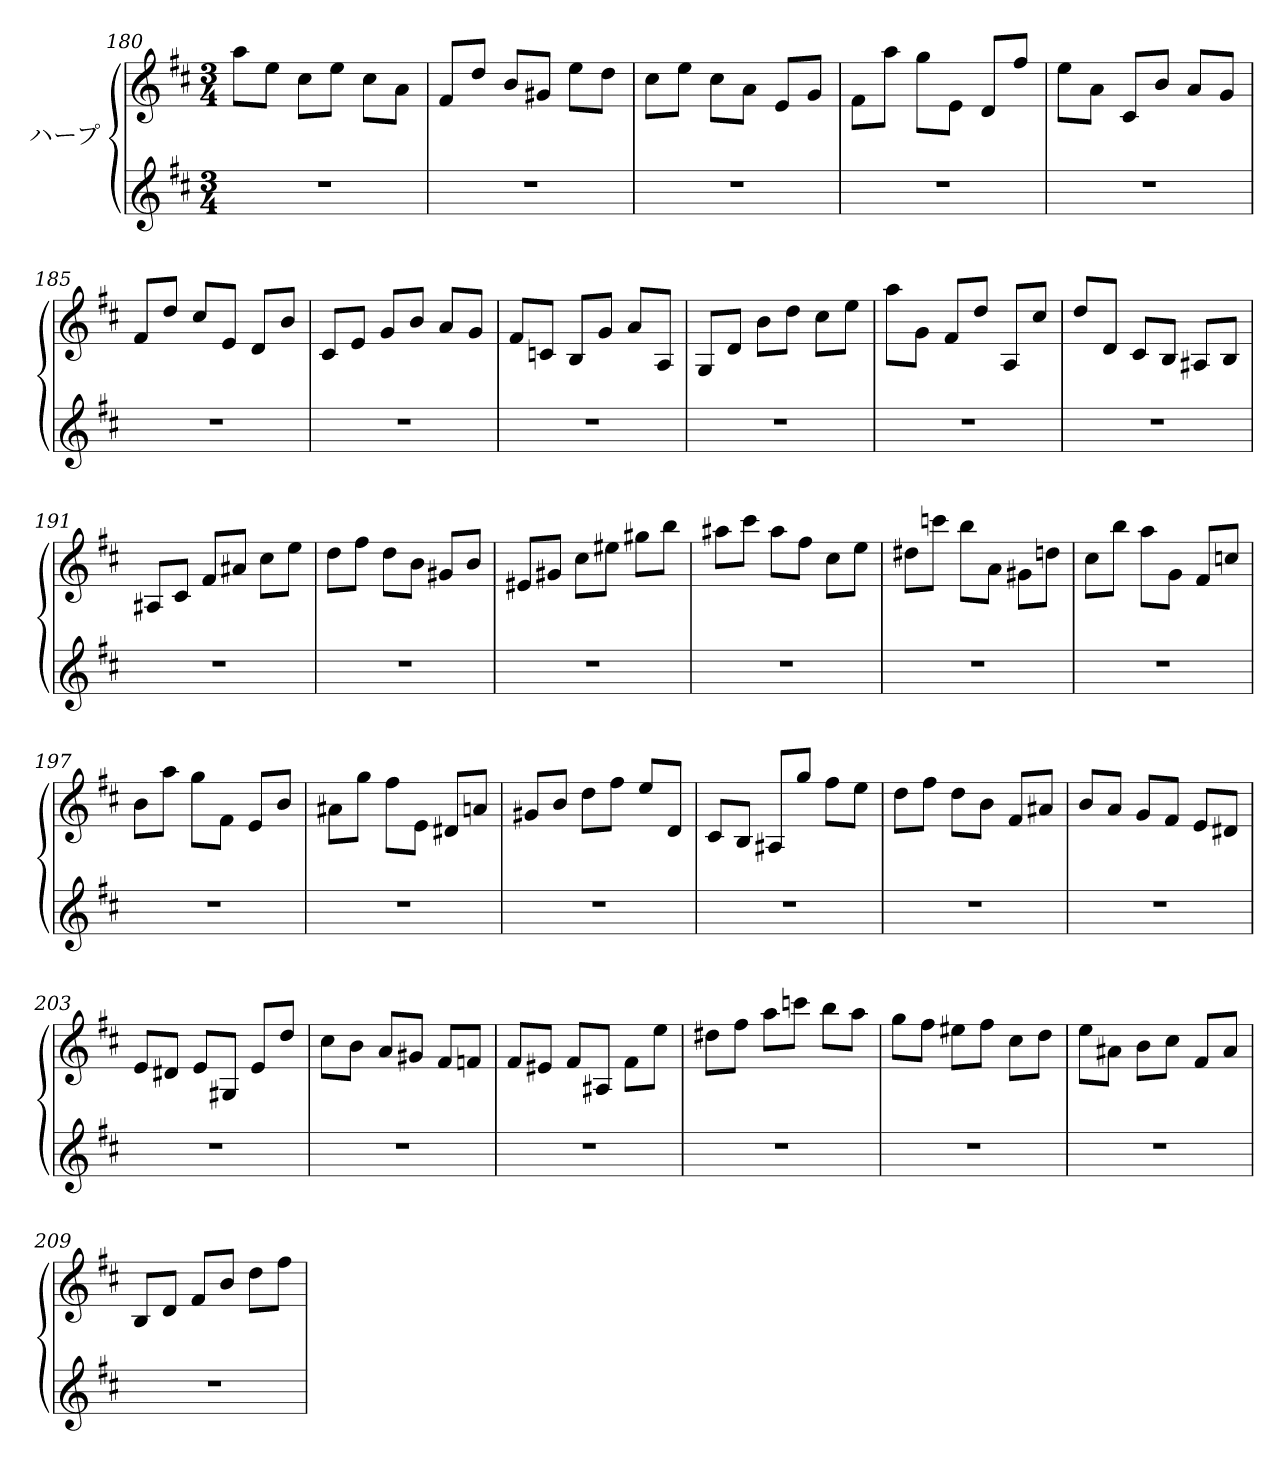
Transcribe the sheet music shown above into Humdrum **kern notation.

**kern	**kern
*part1	*part1
*staff2	*staff1
*I"ハープ	*
*clefG2	*clefG2
*k[f#c#]	*k[f#c#]
*M3/4	*M3/4
=180	=180
2.r	8aa\L
.	8ee\J
.	8cc#\L
.	8ee\J
.	8cc#\L
.	8a\J
=181	=181
2.r	8f#/L
.	8dd/J
.	8b/L
.	8g#X/J
.	8ee\L
.	8dd\J
=182	=182
2.r	8cc#\L
.	8ee\J
.	8cc#\L
.	8a\J
.	8e/L
.	8g/J
=183	=183
2.r	8f#\L
.	8aa\J
.	8gg\L
.	8e\J
.	8d/L
.	8ff#/J
=184	=184
2.r	8ee\L
.	8a\J
.	8c#/L
.	8b/J
.	8a/L
.	8g/J
!!LO:LB:g=z
=185	=185
2.r	8f#/L
.	8dd/J
.	8cc#/L
.	8e/J
.	8d/L
.	8b/J
=186	=186
2.r	8c#/L
.	8e/J
.	8g/L
.	8b/J
.	8a/L
.	8g/J
=187	=187
2.r	8f#/L
.	8cn/J
.	8B/L
.	8g/J
.	8a/L
.	8A/J
=188	=188
2.r	8G/L
.	8d/J
.	8b\L
.	8dd\J
.	8cc#\L
.	8ee\J
=189	=189
2.r	8aa\L
.	8g\J
.	8f#/L
.	8dd/J
.	8A/L
.	8cc#/J
=190	=190
2.r	8dd/L
.	8d/J
.	8c#/L
.	8B/J
.	8A#X/L
.	8B/J
!!LO:LB:g=z
=191	=191
2.r	8A#X/L
.	8c#/J
.	8f#/L
.	8a#X/J
.	8cc#\L
.	8ee\J
=192	=192
2.r	8dd\L
.	8ff#\J
.	8dd\L
.	8b\J
.	8g#X/L
.	8b/J
=193	=193
2.r	8e#X/L
.	8g#X/J
.	8cc#\L
.	8ee#X\J
.	8gg#X\L
.	8bb\J
=194	=194
2.r	8aa#X\L
.	8ccc#\J
.	8aa#\L
.	8ff#\J
.	8cc#\L
.	8ee\J
=195	=195
2.r	8dd#X\L
.	8cccn\J
.	8bb\L
.	8a\J
.	8g#X\L
.	8ddn\J
!!LO:LB:g=z
=196	=196
2.r	8cc#\L
.	8bb\J
.	8aa\L
.	8g\J
.	8f#/L
.	8ccn/J
=197	=197
2.r	8b\L
.	8aa\J
.	8gg\L
.	8f#\J
.	8e/L
.	8b/J
=198	=198
2.r	8a#X\L
.	8gg\J
.	8ff#\L
.	8e\J
.	8d#X/L
.	8an/J
=199	=199
2.r	8g#X/L
.	8b/J
.	8dd\L
.	8ff#\J
.	8ee/L
.	8d/J
=200	=200
2.r	8c#/L
.	8B/J
.	8A#X/L
.	8gg/J
.	8ff#\L
.	8ee\J
=201	=201
2.r	8dd\L
.	8ff#\J
.	8dd\L
.	8b\J
.	8f#/L
.	8a#X/J
!!LO:LB:g=z
=202	=202
2.r	8b/L
.	8a/J
.	8g/L
.	8f#/J
.	8e/L
.	8d#X/J
=203	=203
2.r	8e/L
.	8d#X/J
.	8e/L
.	8G#X/J
.	8e/L
.	8dd/J
=204	=204
2.r	8cc#\L
.	8b\J
.	8a/L
.	8g#X/J
.	8f#/L
.	8fn/J
=205	=205
2.r	8f#/L
.	8e#X/J
.	8f#/L
.	8A#X/J
.	8f#\L
.	8ee\J
=206	=206
2.r	8dd#X\L
.	8ff#\J
.	8aa\L
.	8cccn\J
.	8bb\L
.	8aa\J
=207	=207
2.r	8gg\L
.	8ff#\J
.	8ee#X\L
.	8ff#\J
.	8cc#\L
.	8dd\J
!!LO:PB:g=z
=208	=208
2.r	8ee\L
.	8a#X\J
.	8b\L
.	8cc#\J
.	8f#/L
.	8a#/J
=209	=209
2.r	8B/L
.	8d/J
.	8f#/L
.	8b/J
.	8dd\L
.	8ff#\J
=	=
*-	*-
